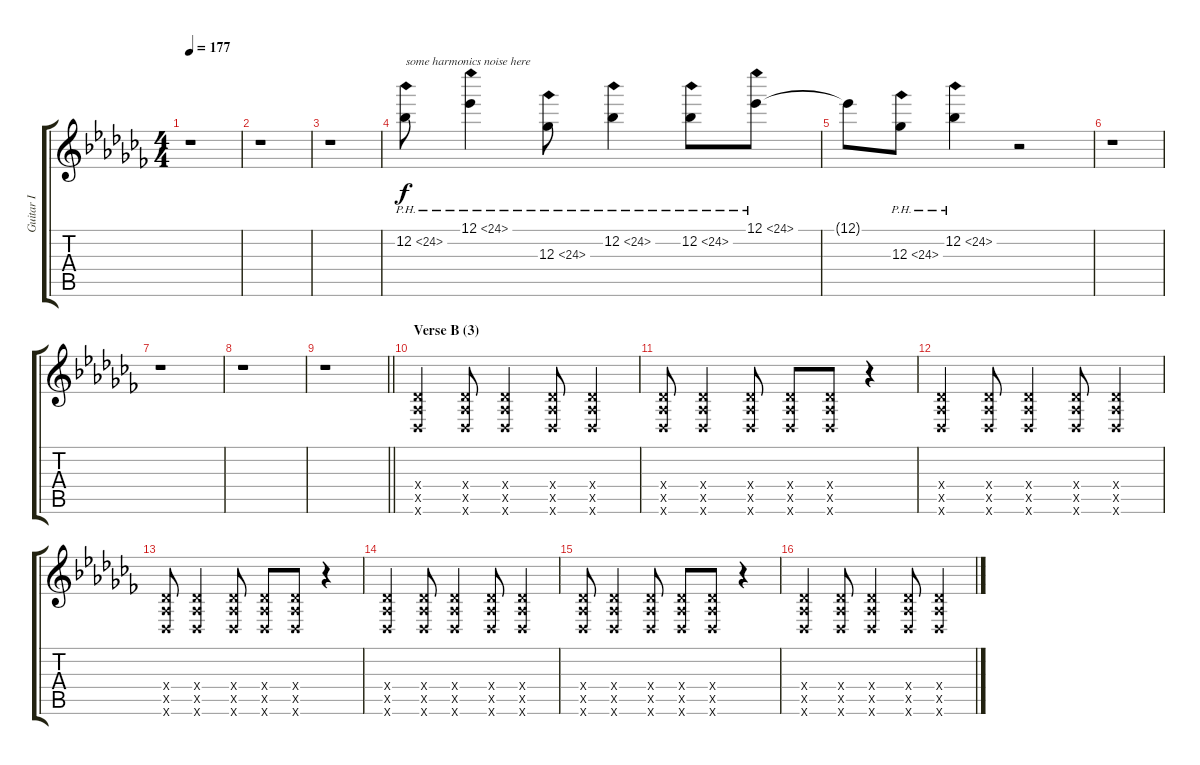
\track ("Guitar I" "Guitar I") {instrument distortionguitar}
\staff {score tabs}
\tuning (Eb4 Bb3 Gb3 Db3 Ab2 Db2) {hide}
\ts (4 4)
\tempo 177
\clef g2
\ks abminor
r.1{dy f} |
r.1 |
r.1 |
12.2{ph 12}.8{txt "some harmonics noise here"} 12.1{ph 12}.4 12.3{ph 12}.8 12.2{ph 12}.4 12.2{ph 12}.8 12.1{ph 12}.8 |
12.1{t}.8 12.3{ph 12}.8 12.2{ph 12}.4 r.2 |
r.1 |
r.1 |
r.1 |
\barLineRight lightlight
r.1 |
\section ("" "Verse B (3)")
(0.4{x} 0.5{x} 0.6{x}).4 (0.4{x} 0.5{x} 0.6{x}).8 (0.4{x} 0.5{x} 0.6{x}).4 (0.4{x} 0.5{x} 0.6{x}).8 (0.4{x} 0.5{x} 0.6{x}).4 |
(0.4{x} 0.5{x} 0.6{x}).8 (0.4{x} 0.5{x} 0.6{x}).4 (0.4{x} 0.5{x} 0.6{x}).8 (0.4{x} 0.5{x} 0.6{x}).8 (0.4{x} 0.5{x} 0.6{x}).8 r.4 |
(0.4{x} 0.5{x} 0.6{x}).4 (0.4{x} 0.5{x} 0.6{x}).8 (0.4{x} 0.5{x} 0.6{x}).4 (0.4{x} 0.5{x} 0.6{x}).8 (0.4{x} 0.5{x} 0.6{x}).4 |
(0.4{x} 0.5{x} 0.6{x}).8 (0.4{x} 0.5{x} 0.6{x}).4 (0.4{x} 0.5{x} 0.6{x}).8 (0.4{x} 0.5{x} 0.6{x}).8 (0.4{x} 0.5{x} 0.6{x}).8 r.4 |
(0.4{x} 0.5{x} 0.6{x}).4 (0.4{x} 0.5{x} 0.6{x}).8 (0.4{x} 0.5{x} 0.6{x}).4 (0.4{x} 0.5{x} 0.6{x}).8 (0.4{x} 0.5{x} 0.6{x}).4 |
(0.4{x} 0.5{x} 0.6{x}).8 (0.4{x} 0.5{x} 0.6{x}).4 (0.4{x} 0.5{x} 0.6{x}).8 (0.4{x} 0.5{x} 0.6{x}).8 (0.4{x} 0.5{x} 0.6{x}).8 r.4 |
(0.4{x} 0.5{x} 0.6{x}).4 (0.4{x} 0.5{x} 0.6{x}).8 (0.4{x} 0.5{x} 0.6{x}).4 (0.4{x} 0.5{x} 0.6{x}).8 (0.4{x} 0.5{x} 0.6{x}).4
